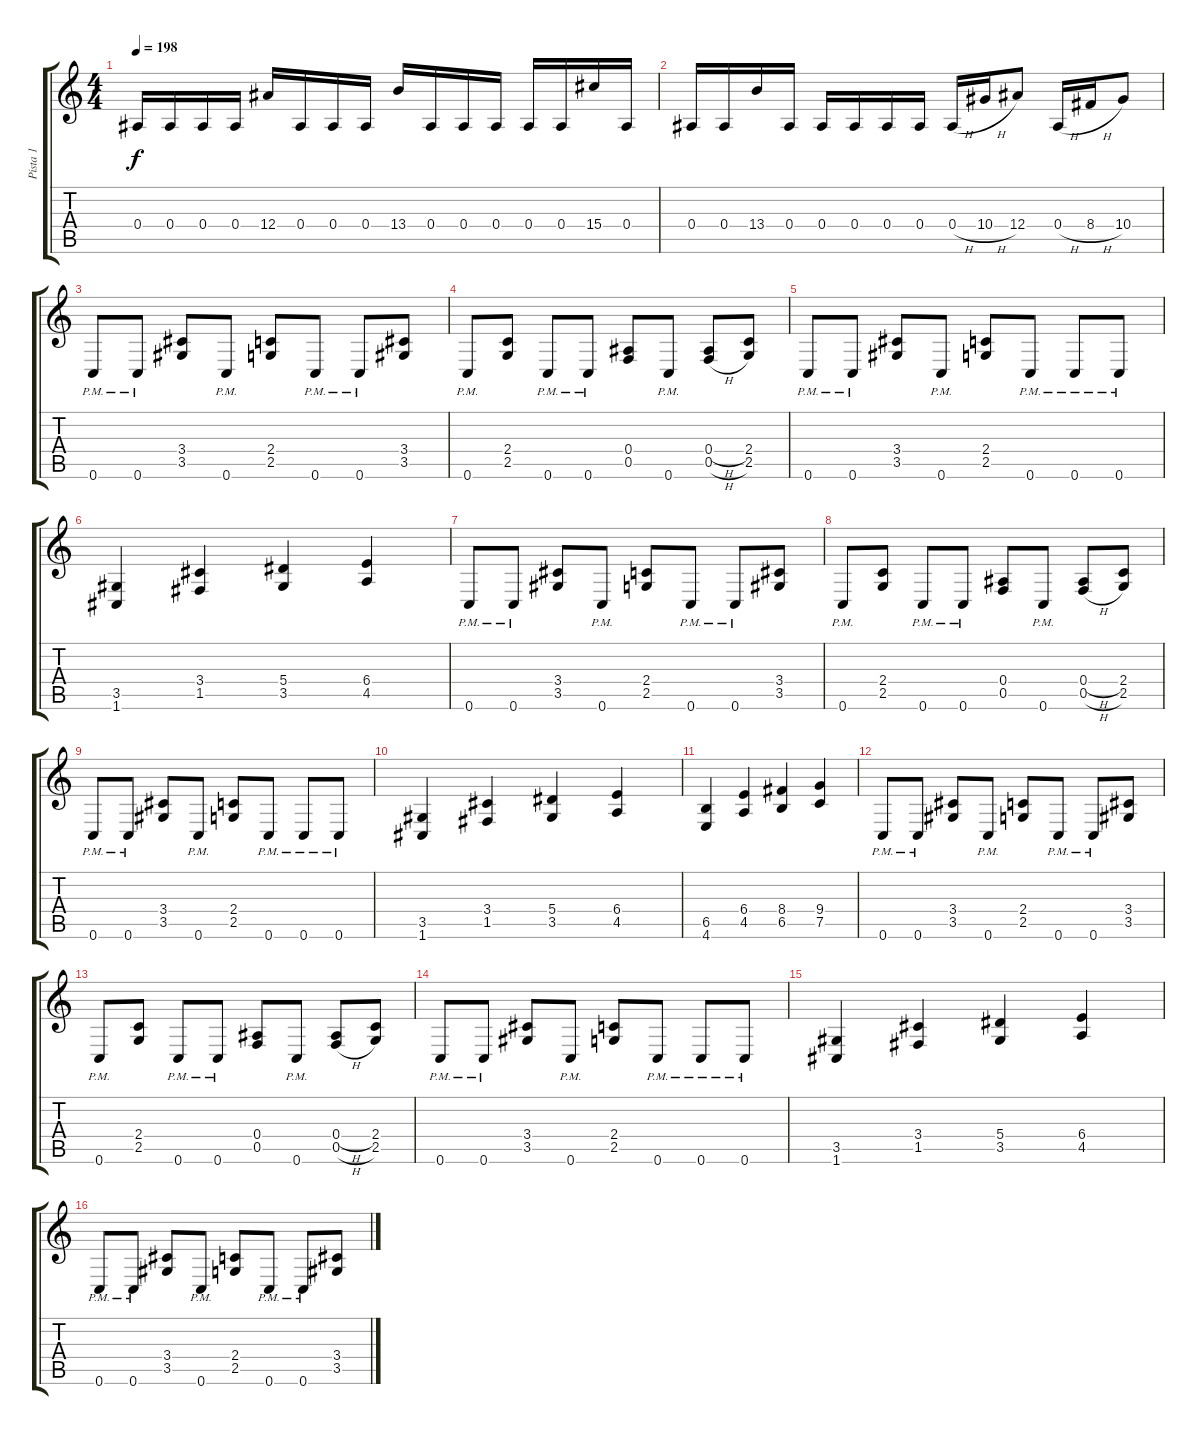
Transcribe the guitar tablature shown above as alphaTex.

\track ("Pista 1" "Pista 1") {instrument distortionguitar}
\staff {score tabs}
\tuning (C4 G3 Eb3 Bb2 F2 C2) {hide}
\ts (4 4)
\tempo 198
\clef g2
\ks c
0.4.16{dy f} 0.4.16 0.4.16 0.4.16 12.4.16 0.4.16 0.4.16 0.4.16 13.4.16 0.4.16 0.4.16 0.4.16 0.4.16 0.4.16 15.4.16 0.4.16 |
0.4.16 0.4.16 13.4.16 0.4.16 0.4.16 0.4.16 0.4.16 0.4.16 0.4{h}.16 10.4{h}.16 12.4.8 0.4{h}.16 8.4{h}.16 10.4.8 |
0.6{pm}.8 0.6{pm}.8 (3.4 3.5).8 0.6{pm}.8 (2.4 2.5).8 0.6{pm}.8 0.6{pm}.8 (3.4 3.5).8 |
0.6{pm}.8 (2.4 2.5).8 0.6{pm}.8 0.6{pm}.8 (0.4 0.5).8 0.6{pm}.8 (0.4{h} 0.5{h}).8 (2.4 2.5).8 |
0.6{pm}.8 0.6{pm}.8 (3.4 3.5).8 0.6{pm}.8 (2.4 2.5).8 0.6{pm}.8 0.6{pm}.8 0.6{pm}.8 |
(3.5 1.6).4 (3.4 1.5).4 (5.4 3.5).4 (6.4 4.5).4 |
0.6{pm}.8 0.6{pm}.8 (3.4 3.5).8 0.6{pm}.8 (2.4 2.5).8 0.6{pm}.8 0.6{pm}.8 (3.4 3.5).8 |
0.6{pm}.8 (2.4 2.5).8 0.6{pm}.8 0.6{pm}.8 (0.4 0.5).8 0.6{pm}.8 (0.4{h} 0.5{h}).8 (2.4 2.5).8 |
0.6{pm}.8 0.6{pm}.8 (3.4 3.5).8 0.6{pm}.8 (2.4 2.5).8 0.6{pm}.8 0.6{pm}.8 0.6{pm}.8 |
(3.5 1.6).4 (3.4 1.5).4 (5.4 3.5).4 (6.4 4.5).4 |
(6.5 4.6).4 (6.4 4.5).4 (8.4 6.5).4 (9.4 7.5).4 |
0.6{pm}.8 0.6{pm}.8 (3.4 3.5).8 0.6{pm}.8 (2.4 2.5).8 0.6{pm}.8 0.6{pm}.8 (3.4 3.5).8 |
0.6{pm}.8 (2.4 2.5).8 0.6{pm}.8 0.6{pm}.8 (0.4 0.5).8 0.6{pm}.8 (0.4{h} 0.5{h}).8 (2.4 2.5).8 |
0.6{pm}.8 0.6{pm}.8 (3.4 3.5).8 0.6{pm}.8 (2.4 2.5).8 0.6{pm}.8 0.6{pm}.8 0.6{pm}.8 |
(3.5 1.6).4 (3.4 1.5).4 (5.4 3.5).4 (6.4 4.5).4 |
0.6{pm}.8 0.6{pm}.8 (3.4 3.5).8 0.6{pm}.8 (2.4 2.5).8 0.6{pm}.8 0.6{pm}.8 (3.4 3.5).8
